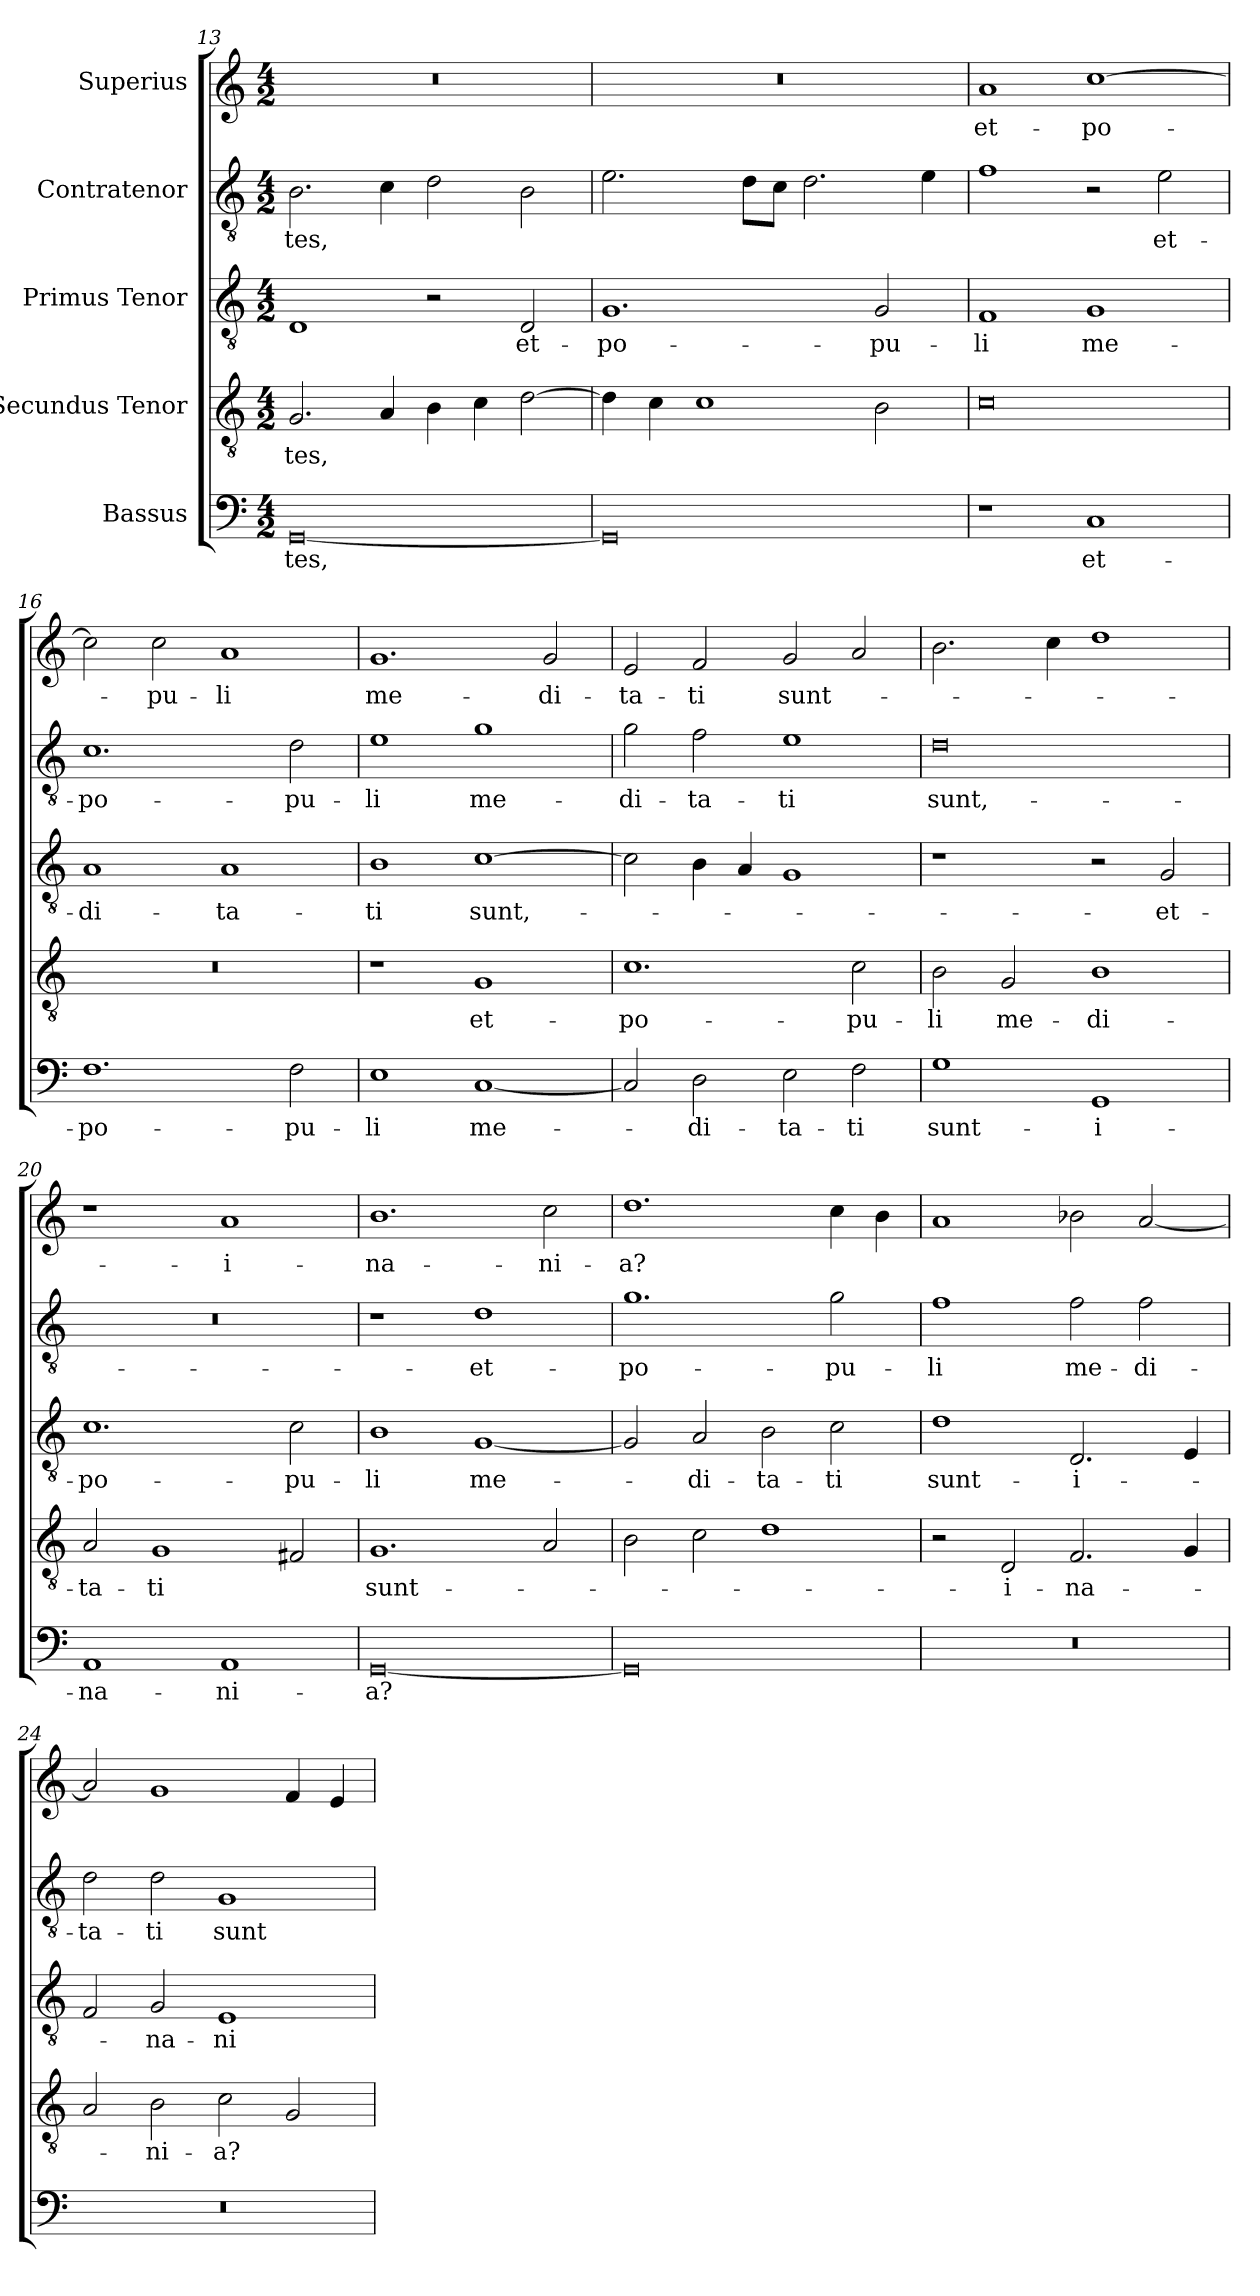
**kern	**text	**kern	**text	**kern	**text	**kern	**text	**kern	**text
*part5	*part5	*part4	*part4	*part3	*part3	*part2	*part2	*part1	*part1
*staff5	*staff5	*staff4	*staff4	*staff3	*staff3	*staff2	*staff2	*staff1	*staff1
*I"Bassus	*	*I"Secundus Tenor	*	*I"Primus Tenor	*	*I"Contratenor	*	*I"Superius	*
*clefF4	*	*clefGv2	*	*clefGv2	*	*clefGv2	*	*clefG2	*
*k[]	*	*k[]	*	*k[]	*	*k[]	*	*k[]	*
*C:	*	*C:	*	*C:	*	*C:	*	*C:	*
*M4/2	*	*M4/2	*	*M4/2	*	*M4/2	*	*M4/2	*
=13	=13	=13	=13	=13	=13	=13	=13	=13	=13
[0GG/	-tes,	2.G/	-tes,	1D/	.	2.B\	-tes,	0r	.
.	.	4A/	.	.	.	4c\	.	.	.
.	.	4B\	.	2r	.	2d\	.	.	.
.	.	4c\	.	.	.	.	.	.	.
.	.	[2d\	.	2D/	et-	2B\	.	.	.
=14	=14	=14	=14	=14	=14	=14	=14	=14	=14
0GG/]	.	4d\]	.	1.G/	po-	2.e\	.	0r	.
.	.	4c\	.	.	.	.	.	.	.
.	.	1c\	.	.	.	.	.	.	.
.	.	.	.	.	.	8d\L	.	.	.
.	.	.	.	.	.	8c\J	.	.	.
.	.	.	.	.	.	2.d\	.	.	.
.	.	2B\	.	2G/	-pu-	.	.	.	.
.	.	.	.	.	.	4e\	.	.	.
=15	=15	=15	=15	=15	=15	=15	=15	=15	=15
1r	.	0c\	.	1F/	-li	1f\	.	1a/	et-
1C/	et-	.	.	1G/	me-	2r	.	[1cc\	po-
.	.	.	.	.	.	2e\	et-	.	.
=16	=16	=16	=16	=16	=16	=16	=16	=16	=16
1.F\	po-	0r	.	1A/	-di-	1.c\	po-	2cc\]	.
.	.	.	.	.	.	.	.	2cc\	-pu-
.	.	.	.	1A/	-ta-	.	.	1a/	-li
2F\	-pu-	.	.	.	.	2d\	-pu-	.	.
!!LO:LB:g=z
=17	=17	=17	=17	=17	=17	=17	=17	=17	=17
1E\	-li	1r	.	1B\	-ti	1e\	-li	1.g/	me-
[1C/	me-	1G/	et-	[1c\	sunt,-	1g\	me-	.	.
.	.	.	.	.	.	.	.	2g/	-di-
=18	=18	=18	=18	=18	=18	=18	=18	=18	=18
2C/]	.	1.c\	po-	2c\]	.	2g\	-di-	2e/	-ta-
2D\	-di-	.	.	4B\	.	2f\	-ta-	2f/	-ti
.	.	.	.	4A/	.	.	.	.	.
2E\	-ta-	.	.	1G/	.	1e\	-ti	2g/	sunt-
2F\	-ti	2c\	-pu-	.	.	.	.	2a/	.
=19	=19	=19	=19	=19	=19	=19	=19	=19	=19
1G\	sunt-	2B\	-li	1r	.	0d\	sunt,-	2.b\	.
.	.	2G/	me-	.	.	.	.	.	.
.	.	.	.	.	.	.	.	4cc\	.
1GG/	i-	1B\	-di-	2r	.	.	.	1dd\	.
.	.	.	.	2G/	et-	.	.	.	.
=20	=20	=20	=20	=20	=20	=20	=20	=20	=20
1AA/	-na-	2A/	-ta-	1.c\	po-	0r	.	1r	.
.	.	1G/	-ti	.	.	.	.	.	.
1AA/	-ni-	.	.	.	.	.	.	1a/	i-
.	.	2F#Xi/	.	2c\	-pu-	.	.	.	.
=21	=21	=21	=21	=21	=21	=21	=21	=21	=21
[0GG/	-a?	1.G/	sunt-	1B\	-li	1r	.	1.b\	-na-
.	.	.	.	[1G/	me-	1d\	et-	.	.
.	.	2A/	.	.	.	.	.	2cc\	-ni-
!!LO:PB:g=z
=22	=22	=22	=22	=22	=22	=22	=22	=22	=22
0GG/]	.	2B\	.	2G/]	.	1.g\	po-	1.dd\	-a?
.	.	2c\	.	2A/	-di-	.	.	.	.
.	.	1d\	.	2B\	-ta-	.	.	.	.
.	.	.	.	2c\	-ti	2g\	-pu-	4cc\	.
.	.	.	.	.	.	.	.	4b\	.
=23	=23	=23	=23	=23	=23	=23	=23	=23	=23
0r	.	2r	.	1d\	sunt-	1f\	-li	1a/	.
.	.	2D/	i-	.	.	.	.	.	.
.	.	2.F/	-na-	2.D/	i-	2f\	me-	2b-Xi\	.
.	.	.	.	.	.	2f\	-di-	[2a/	.
.	.	4G/	.	4E/	.	.	.	.	.
=24	=24	=24	=24	=24	=24	=24	=24	=24	=24
0r	.	2A/	.	2F/	.	2d\	-ta-	2a/]	.
.	.	2B\	-ni-	2G/	-na-	2d\	-ti	1g/	.
.	.	2c\	-a?	1E/	-ni-	1G/	sunt-	.	.
.	.	2G/	.	.	.	.	.	4f/	.
.	.	.	.	.	.	.	.	4e/	.
=	=	=	=	=	=	=	=	=	=
*-	*-	*-	*-	*-	*-	*-	*-	*-	*-
